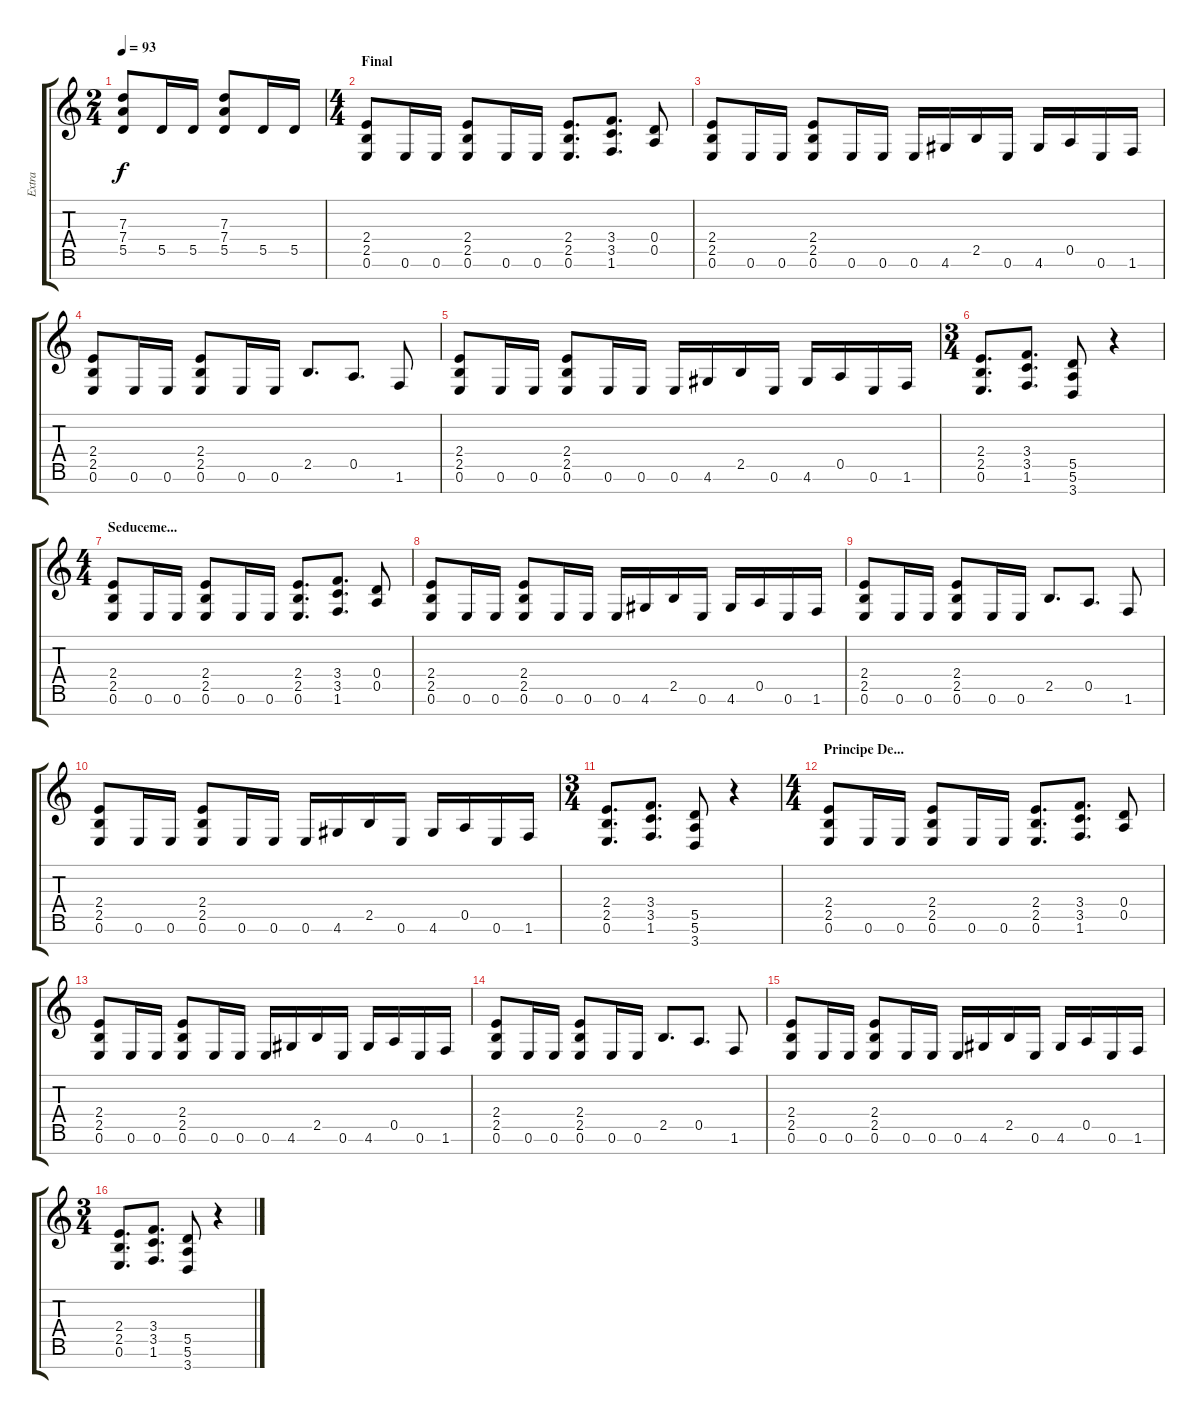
\track ("Extra" "Extra") {instrument distortionguitar}
\staff {score tabs}
\tuning (E4 B3 G3 D3 A2 E2 B1) {hide}
\ts (2 4)
\tempo 93
\clef g2
\ks c
(7.3 7.4 5.5).8{dy f} 5.5.16 5.5.16 (7.3 7.4 5.5).8 5.5.16 5.5.16 |
\ts (4 4)
\section ("" "Final")
(2.4 2.5 0.6).8 0.6.16 0.6.16 (2.4 2.5 0.6).8 0.6.16 0.6.16 (2.4 2.5 0.6).8{d} (3.4 3.5 1.6).8{d} (0.4 0.5).8 |
(2.4 2.5 0.6).8 0.6.16 0.6.16 (2.4 2.5 0.6).8 0.6.16 0.6.16 0.6.16 4.6.16 2.5.16 0.6.16 4.6.16 0.5.16 0.6.16 1.6.16 |
(2.4 2.5 0.6).8 0.6.16 0.6.16 (2.4 2.5 0.6).8 0.6.16 0.6.16 2.5.8{d} 0.5.8{d} 1.6.8 |
(2.4 2.5 0.6).8 0.6.16 0.6.16 (2.4 2.5 0.6).8 0.6.16 0.6.16 0.6.16 4.6.16 2.5.16 0.6.16 4.6.16 0.5.16 0.6.16 1.6.16 |
\ts (3 4)
(2.4 2.5 0.6).8{d} (3.4 3.5 1.6).8{d} (5.5 5.6 3.7).8 r.4 |
\ts (4 4)
\section ("" "Seduceme...")
(2.4 2.5 0.6).8 0.6.16 0.6.16 (2.4 2.5 0.6).8 0.6.16 0.6.16 (2.4 2.5 0.6).8{d} (3.4 3.5 1.6).8{d} (0.4 0.5).8 |
(2.4 2.5 0.6).8 0.6.16 0.6.16 (2.4 2.5 0.6).8 0.6.16 0.6.16 0.6.16 4.6.16 2.5.16 0.6.16 4.6.16 0.5.16 0.6.16 1.6.16 |
(2.4 2.5 0.6).8 0.6.16 0.6.16 (2.4 2.5 0.6).8 0.6.16 0.6.16 2.5.8{d} 0.5.8{d} 1.6.8 |
(2.4 2.5 0.6).8 0.6.16 0.6.16 (2.4 2.5 0.6).8 0.6.16 0.6.16 0.6.16 4.6.16 2.5.16 0.6.16 4.6.16 0.5.16 0.6.16 1.6.16 |
\ts (3 4)
(2.4 2.5 0.6).8{d} (3.4 3.5 1.6).8{d} (5.5 5.6 3.7).8 r.4 |
\ts (4 4)
\section ("" "Principe De...")
(2.4 2.5 0.6).8 0.6.16 0.6.16 (2.4 2.5 0.6).8 0.6.16 0.6.16 (2.4 2.5 0.6).8{d} (3.4 3.5 1.6).8{d} (0.4 0.5).8 |
(2.4 2.5 0.6).8 0.6.16 0.6.16 (2.4 2.5 0.6).8 0.6.16 0.6.16 0.6.16 4.6.16 2.5.16 0.6.16 4.6.16 0.5.16 0.6.16 1.6.16 |
(2.4 2.5 0.6).8 0.6.16 0.6.16 (2.4 2.5 0.6).8 0.6.16 0.6.16 2.5.8{d} 0.5.8{d} 1.6.8 |
(2.4 2.5 0.6).8 0.6.16 0.6.16 (2.4 2.5 0.6).8 0.6.16 0.6.16 0.6.16 4.6.16 2.5.16 0.6.16 4.6.16 0.5.16 0.6.16 1.6.16 |
\ts (3 4)
(2.4 2.5 0.6).8{d} (3.4 3.5 1.6).8{d} (5.5 5.6 3.7).8 r.4
